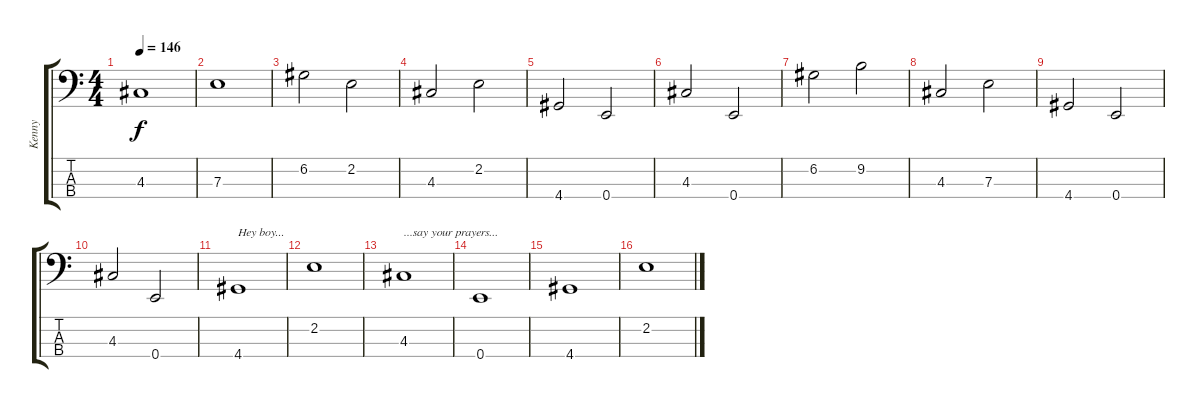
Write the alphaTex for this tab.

\track ("Kenny" "Kenny") {instrument electricbassfinger}
\staff {score tabs}
\tuning (G2 D2 A1 E1) {hide}
\ts (4 4)
\tempo 146
\clef f4
\ks c
4.3.1{dy f} |
7.3.1 |
6.2.2 2.2.2 |
4.3.2 2.2.2 |
4.4.2 0.4.2 |
4.3.2 0.4.2 |
6.2.2 9.2.2 |
4.3.2 7.3.2 |
4.4.2 0.4.2 |
4.3.2 0.4.2 |
4.4.1{txt "Hey boy..."} |
2.2.1 |
4.3.1{txt "...say your prayers..."} |
0.4.1 |
4.4.1 |
2.2.1
